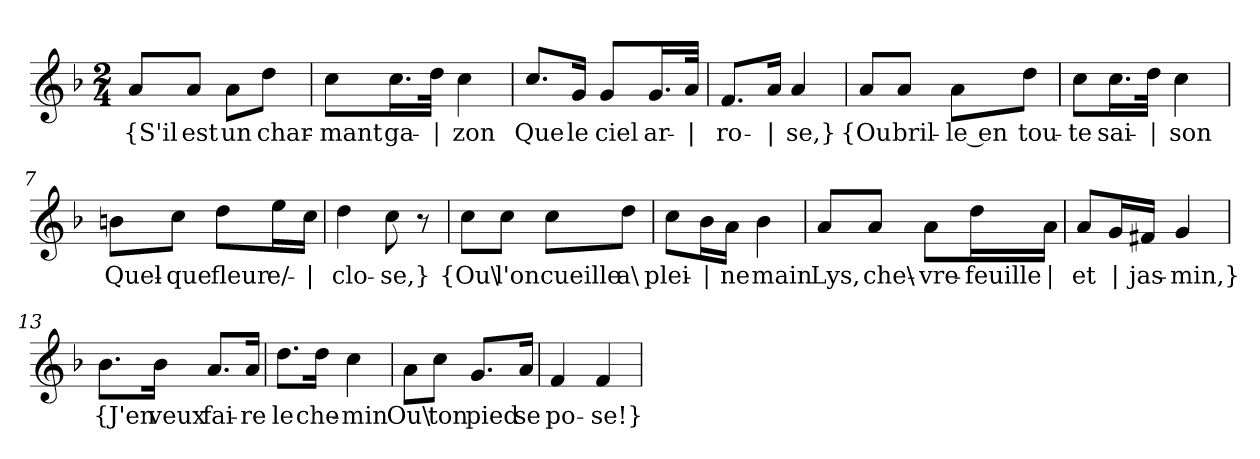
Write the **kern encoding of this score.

**kern	**text
*part1	*part1
*staff1	*staff1
*clefG2	*
*k[b-]	*
*M2/4	*
=1	=1
!	!LO:LY:b
8a/L	{S'il
!	!LO:LY:b
8a/J	est
!	!LO:LY:b
8a\L	un
!	!LO:LY:b
8dd\J	char-
=2	=2
!	!LO:LY:b
8cc\L	-mant
!	!LO:LY:b
16.cc\L	ga-
!	!LO:LY:b
32dd\JJk	|
!	!LO:LY:b
4cc\	-zon
=3	=3
!	!LO:LY:b
8.cc/L	Que
!	!LO:LY:b
16g/Jk	le
!	!LO:LY:b
8g/L	ciel
!	!LO:LY:b
16.g/L	ar-
!	!LO:LY:b
32a/JJk	|
=4	=4
!	!LO:LY:b
8.f/L	-ro-
!	!LO:LY:b
16a/Jk	|
!	!LO:LY:b
4a/	-se,}
=5	=5
!	!LO:LY:b
8a/L	{Ou
!	!LO:LY:b
8a/J	bril-
!	!LO:LY:b
8a\L	-le en
!	!LO:LY:b
8dd\J	tou-
=6	=6
!	!LO:LY:b
8cc\L	-te
!	!LO:LY:b
16.cc\L	sai-
!	!LO:LY:b
32dd\JJk	|
!	!LO:LY:b
4cc\	-son
!!LO:LB:g=z
=7	=7
!	!LO:LY:b
8bn\L	Quel-
!	!LO:LY:b
8cc\J	-que
!	!LO:LY:b
8dd\L	fleur
!	!LO:LY:b
16ee\L	e/-
!	!LO:LY:b
16cc\JJ	|
=8	=8
!	!LO:LY:b
4dd\	-clo-
!	!LO:LY:b
8cc\	-se,}
8r	.
=9	=9
!	!LO:LY:b
8cc\L	{Ou\
!	!LO:LY:b
8cc\J	l'on
!	!LO:LY:b
8cc\L	cueille
!	!LO:LY:b
8dd\J	a\
=10	=10
!	!LO:LY:b
8cc\L	plei-
!	!LO:LY:b
16b-\L	|
!	!LO:LY:b
16a\JJ	-ne
!	!LO:LY:b
4b-\	main
=11	=11
!	!LO:LY:b
8a/L	Lys,
!	!LO:LY:b
8a/J	che\-
!	!LO:LY:b
8a\L	-vre-
!	!LO:LY:b
16dd\L	-feuille
!	!LO:LY:b
16a\JJ	|
!!LO:LB:g=z
=12	=12
!	!LO:LY:b
8a/L	et
!	!LO:LY:b
16g/L	|
!	!LO:LY:b
16f#X/JJ	jas-
!	!LO:LY:b
4g/	-min,}
=13	=13
!	!LO:LY:b
8.b-\L	{J'en
!	!LO:LY:b
16b-\Jk	veux
!	!LO:LY:b
8.a/L	fai-
!	!LO:LY:b
16a/Jk	-re
=14	=14
!	!LO:LY:b
8.dd\L	le
!	!LO:LY:b
16dd\Jk	che-
!	!LO:LY:b
4cc\	-min
=15	=15
!	!LO:LY:b
8a\L	Ou\
!	!LO:LY:b
8cc\J	ton
!	!LO:LY:b
8.g/L	pied
!	!LO:LY:b
16a/Jk	se
=16	=16
!	!LO:LY:b
4f/	po-
!	!LO:LY:b
4f/	-se!}
=	=
*-	*-
